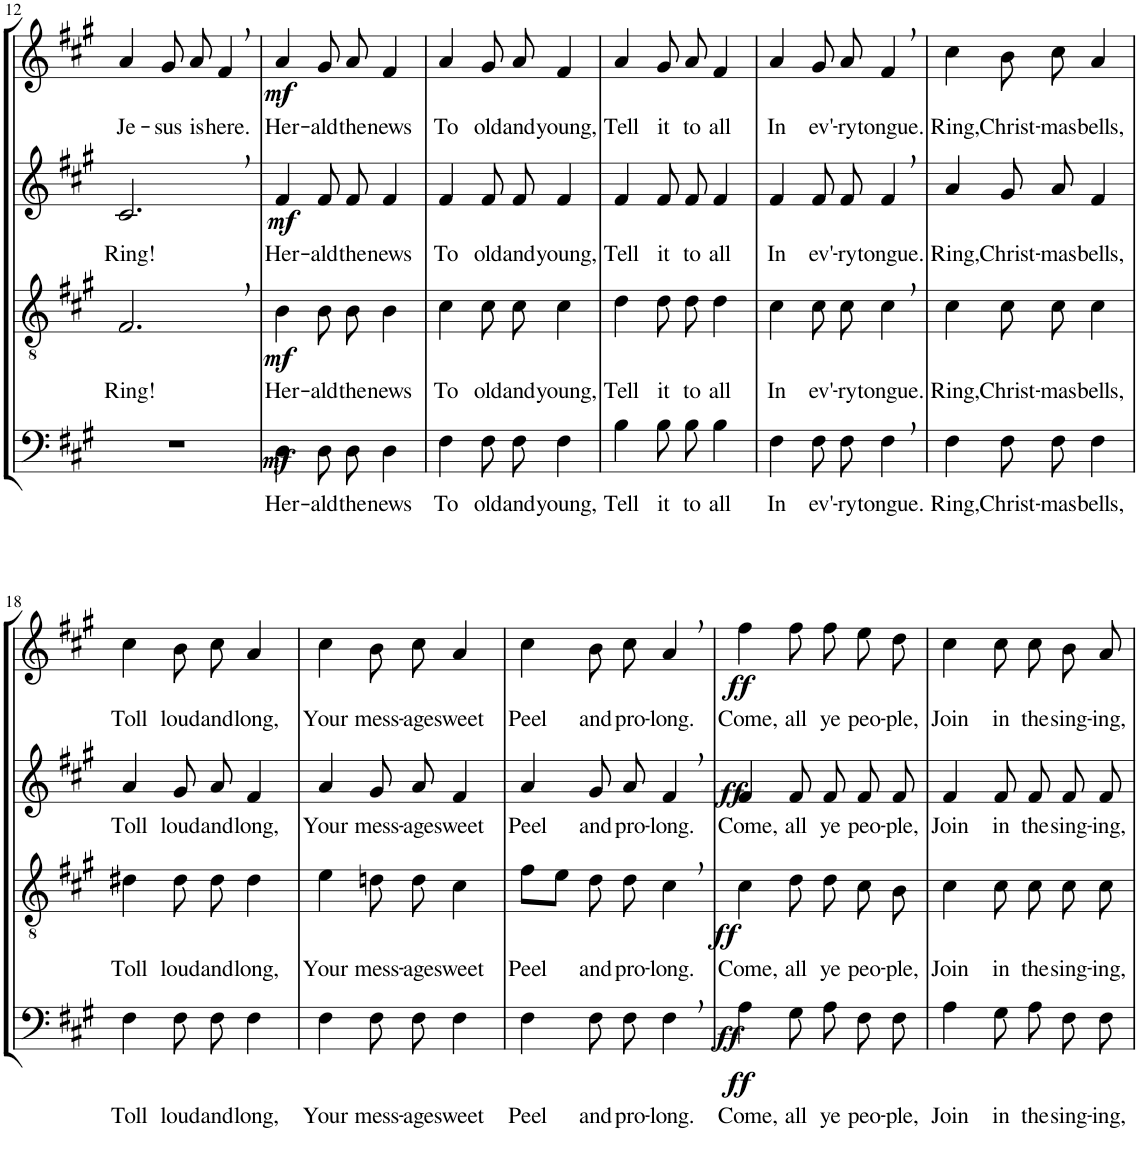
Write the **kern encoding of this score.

**kern	**text	**dynam	**kern	**text	**dynam	**kern	**text	**dynam	**kern	**text	**dynam
*part4	*part4	*part4	*part3	*part3	*part3	*part2	*part2	*part2	*part1	*part1	*part1
*staff4	*staff4	*staff4	*staff3	*staff3	*staff3	*staff2	*staff2	*staff2	*staff1	*staff1	*staff1
*I"Bassi	*	*	*I"Tenori	*	*	*I"Contralti	*	*	*I"Soprani	*	*
!!LO:PB:g=z
*clefF4	*	*	*clefGv2	*	*	*clefG2	*	*	*clefG2	*	*
*	*	*	*	*	*	*	*	*	*Trd1c2	*	*
*k[f#c#g#]	*	*	*k[f#c#g#]	*	*	*k[f#c#g#]	*	*	*k[f#c#g#]	*	*
*A:	*	*	*A:	*	*	*A:	*	*	*A:	*	*
*M3/4	*	*	*M3/4	*	*	*M3/4	*	*	*M3/4	*	*
=12	=12	=12	=12	=12	=12	=12	=12	=12	=12	=12	=12
!	!	!	!	!LO:LY:b	!	!	!LO:LY:b	!	!	!LO:LY:b	!
2.r	.	.	2.F#,/	Ring!	.	2.c#,/	Ring!	.	4a/	Je-	.
!	!	!	!	!	!	!	!	!	!	!LO:LY:b	!
.	.	.	.	.	.	.	.	.	8g#/L	-sus	.
!	!	!	!	!	!	!	!	!	!	!LO:LY:b	!
.	.	.	.	.	.	.	.	.	8a/J	is	.
!	!	!	!	!	!	!	!	!	!	!LO:LY:b	!
.	.	.	.	.	.	.	.	.	4f#,/	here.	.
=13	=13	=13	=13	=13	=13	=13	=13	=13	=13	=13	=13
!	!LO:LY:b	!LO:DY:b	!	!LO:LY:b	!LO:DY:b	!	!LO:LY:b	!LO:DY:b	!	!LO:LY:b	!LO:DY:b
4D\	Her-	mf	4B\	Her-	mf	4f#/	Her-	mf	4a/	Her-	mf
!	!LO:LY:b	!	!	!LO:LY:b	!	!	!LO:LY:b	!	!	!LO:LY:b	!
8D\L	-ald	.	8B\	-ald	.	8f#/L	-ald	.	8g#/L	-ald	.
!	!LO:LY:b	!	!	!LO:LY:b	!	!	!LO:LY:b	!	!	!LO:LY:b	!
8D\J	the	.	8B\	the	.	8f#/J	the	.	8a/J	the	.
!	!LO:LY:b	!	!	!LO:LY:b	!	!	!LO:LY:b	!	!	!LO:LY:b	!
4D\	news	.	4B\	news	.	4f#/	news	.	4f#/	news	.
=14	=14	=14	=14	=14	=14	=14	=14	=14	=14	=14	=14
!	!LO:LY:b	!	!	!LO:LY:b	!	!	!LO:LY:b	!	!	!LO:LY:b	!
4F#\	To	.	4c#\	To	.	4f#/	To	.	4a/	To	.
!	!LO:LY:b	!	!	!LO:LY:b	!	!	!LO:LY:b	!	!	!LO:LY:b	!
8F#\L	old	.	8c#\	old	.	8f#/L	old	.	8g#/L	old	.
!	!LO:LY:b	!	!	!LO:LY:b	!	!	!LO:LY:b	!	!	!LO:LY:b	!
8F#\J	and	.	8c#\	and	.	8f#/J	and	.	8a/J	and	.
!	!LO:LY:b	!	!	!LO:LY:b	!	!	!LO:LY:b	!	!	!LO:LY:b	!
4F#\	young,	.	4c#\	young,	.	4f#/	young,	.	4f#/	young,	.
=15	=15	=15	=15	=15	=15	=15	=15	=15	=15	=15	=15
!	!LO:LY:b	!	!	!LO:LY:b	!	!	!LO:LY:b	!	!	!LO:LY:b	!
4B\	Tell	.	4d\	Tell	.	4f#/	Tell	.	4a/	Tell	.
!	!LO:LY:b	!	!	!LO:LY:b	!	!	!LO:LY:b	!	!	!LO:LY:b	!
8B\L	it	.	8d\	it	.	8f#/L	it	.	8g#/L	it	.
!	!LO:LY:b	!	!	!LO:LY:b	!	!	!LO:LY:b	!	!	!LO:LY:b	!
8B\J	to	.	8d\	to	.	8f#/J	to	.	8a/J	to	.
!	!LO:LY:b	!	!	!LO:LY:b	!	!	!LO:LY:b	!	!	!LO:LY:b	!
4B\	all	.	4d\	all	.	4f#/	all	.	4f#/	all	.
=16	=16	=16	=16	=16	=16	=16	=16	=16	=16	=16	=16
!	!LO:LY:b	!	!	!LO:LY:b	!	!	!LO:LY:b	!	!	!LO:LY:b	!
4F#\	In	.	4c#\	In	.	4f#/	In	.	4a/	In	.
!	!LO:LY:b	!	!	!LO:LY:b	!	!	!LO:LY:b	!	!	!LO:LY:b	!
8F#\L	ev'-	.	8c#\	ev'-	.	8f#/L	ev'-	.	8g#/L	ev'-	.
!	!LO:LY:b	!	!	!LO:LY:b	!	!	!LO:LY:b	!	!	!LO:LY:b	!
8F#\J	-ry	.	8c#\	-ry	.	8f#/J	-ry	.	8a/J	-ry	.
!	!LO:LY:b	!	!	!LO:LY:b	!	!	!LO:LY:b	!	!	!LO:LY:b	!
4F#,\	tongue.	.	4c#,\	tongue.	.	4f#,/	tongue.	.	4f#,/	tongue.	.
=17	=17	=17	=17	=17	=17	=17	=17	=17	=17	=17	=17
!	!LO:LY:b	!	!	!LO:LY:b	!	!	!LO:LY:b	!	!	!LO:LY:b	!
4F#\	Ring,	.	4c#\	Ring,	.	4a/	Ring,	.	4cc#\	Ring,	.
!	!LO:LY:b	!	!	!LO:LY:b	!	!	!LO:LY:b	!	!	!LO:LY:b	!
8F#\L	Christ-	.	8c#\	Christ-	.	8g#/L	Christ-	.	8b\L	Christ-	.
!	!LO:LY:b	!	!	!LO:LY:b	!	!	!LO:LY:b	!	!	!LO:LY:b	!
8F#\J	-mas	.	8c#\	-mas	.	8a/J	-mas	.	8cc#\J	-mas	.
!	!LO:LY:b	!	!	!LO:LY:b	!	!	!LO:LY:b	!	!	!LO:LY:b	!
4F#\	bells,	.	4c#\	bells,	.	4f#/	bells,	.	4a/	bells,	.
!!LO:LB:g=z
=18	=18	=18	=18	=18	=18	=18	=18	=18	=18	=18	=18
!	!LO:LY:b	!	!	!LO:LY:b	!	!	!LO:LY:b	!	!	!LO:LY:b	!
4F#\	Toll	.	4d#X\	Toll	.	4a/	Toll	.	4cc#\	Toll	.
!	!LO:LY:b	!	!	!LO:LY:b	!	!	!LO:LY:b	!	!	!LO:LY:b	!
8F#\L	loud	.	8d#\	loud	.	8g#/L	loud	.	8b\L	loud	.
!	!LO:LY:b	!	!	!LO:LY:b	!	!	!LO:LY:b	!	!	!LO:LY:b	!
8F#\J	and	.	8d#\	and	.	8a/J	and	.	8cc#\J	and	.
!	!LO:LY:b	!	!	!LO:LY:b	!	!	!LO:LY:b	!	!	!LO:LY:b	!
4F#\	long,	.	4d#\	long,	.	4f#/	long,	.	4a/	long,	.
=19	=19	=19	=19	=19	=19	=19	=19	=19	=19	=19	=19
!	!LO:LY:b	!	!	!LO:LY:b	!	!	!LO:LY:b	!	!	!LO:LY:b	!
4F#\	Your	.	4e\	Your	.	4a/	Your	.	4cc#\	Your	.
!	!LO:LY:b	!	!	!LO:LY:b	!	!	!LO:LY:b	!	!	!LO:LY:b	!
8F#\L	mess-	.	8dn\	mess-	.	8g#/L	mess-	.	8b\L	mess-	.
!	!LO:LY:b	!	!	!LO:LY:b	!	!	!LO:LY:b	!	!	!LO:LY:b	!
8F#\J	-age	.	8d\	-age	.	8a/J	-age	.	8cc#\J	-age	.
!	!LO:LY:b	!	!	!LO:LY:b	!	!	!LO:LY:b	!	!	!LO:LY:b	!
4F#\	sweet	.	4c#\	sweet	.	4f#/	sweet	.	4a/	sweet	.
=20	=20	=20	=20	=20	=20	=20	=20	=20	=20	=20	=20
!	!LO:LY:b	!	!	!LO:LY:b	!	!	!LO:LY:b	!	!	!LO:LY:b	!
4F#\	Peel	.	8f#\L	Peel	.	4a/	Peel	.	4cc#\	Peel	.
.	.	.	8e\J	.	.	.	.	.	.	.	.
!	!LO:LY:b	!	!	!LO:LY:b	!	!	!LO:LY:b	!	!	!LO:LY:b	!
8F#\L	and	.	8d\	and	.	8g#/L	and	.	8b\L	and	.
!	!LO:LY:b	!	!	!LO:LY:b	!	!	!LO:LY:b	!	!	!LO:LY:b	!
8F#\J	pro-	.	8d\	pro-	.	8a/J	pro-	.	8cc#\J	pro-	.
!	!LO:LY:b	!	!	!LO:LY:b	!	!	!LO:LY:b	!	!	!LO:LY:b	!
4F#,\	-long.	.	4c#,\	-long.	.	4f#,/	-long.	.	4a,/	-long.	.
=21	=21	=21	=21	=21	=21	=21	=21	=21	=21	=21	=21
!	!LO:LY:b	!LO:DY:b	!	!LO:LY:b	!	!	!LO:LY:b	!	!	!LO:LY:b	!
!	!	!LO:DY:n=1:b	!	!	!LO:DY:b	!	!	!LO:DY:b	!	!	!LO:DY:b
4A\	Come,	ff ff	4c#\	Come,	ff	4f#/	Come,	ff	4ff#\	Come,	ff
!	!LO:LY:b	!	!	!LO:LY:b	!	!	!LO:LY:b	!	!	!LO:LY:b	!
8G#\L	all	.	8d\	all	.	8f#/L	all	.	8ff#\L	all	.
!	!LO:LY:b	!	!	!LO:LY:b	!	!	!LO:LY:b	!	!	!LO:LY:b	!
8A\J	ye	.	8d\	ye	.	8f#/J	ye	.	8ff#\J	ye	.
!	!LO:LY:b	!	!	!LO:LY:b	!	!	!LO:LY:b	!	!	!LO:LY:b	!
8F#\L	peo-	.	8c#\	peo-	.	8f#/L	peo-	.	8ee\L	peo-	.
!	!LO:LY:b	!	!	!LO:LY:b	!	!	!LO:LY:b	!	!	!LO:LY:b	!
8F#\J	-ple,	.	8B\	-ple,	.	8f#/J	-ple,	.	8dd\J	-ple,	.
=22	=22	=22	=22	=22	=22	=22	=22	=22	=22	=22	=22
!	!LO:LY:b	!	!	!LO:LY:b	!	!	!LO:LY:b	!	!	!LO:LY:b	!
4A\	Join	.	4c#\	Join	.	4f#/	Join	.	4cc#\	Join	.
!	!LO:LY:b	!	!	!LO:LY:b	!	!	!LO:LY:b	!	!	!LO:LY:b	!
8G#\L	in	.	8c#\	in	.	8f#/L	in	.	8cc#\L	in	.
!	!LO:LY:b	!	!	!LO:LY:b	!	!	!LO:LY:b	!	!	!LO:LY:b	!
8A\J	the	.	8c#\	the	.	8f#/J	the	.	8cc#\J	the	.
!	!LO:LY:b	!	!	!LO:LY:b	!	!	!LO:LY:b	!	!	!LO:LY:b	!
8F#\L	sing-	.	8c#\	sing-	.	8f#/L	sing-	.	8b/L	sing-	.
!	!LO:LY:b	!	!	!LO:LY:b	!	!	!LO:LY:b	!	!	!LO:LY:b	!
8F#\J	-ing,	.	8c#\	-ing,	.	8f#/J	-ing,	.	8a/J	-ing,	.
=	=	=	=	=	=	=	=	=	=	=	=
*-	*-	*-	*-	*-	*-	*-	*-	*-	*-	*-	*-
